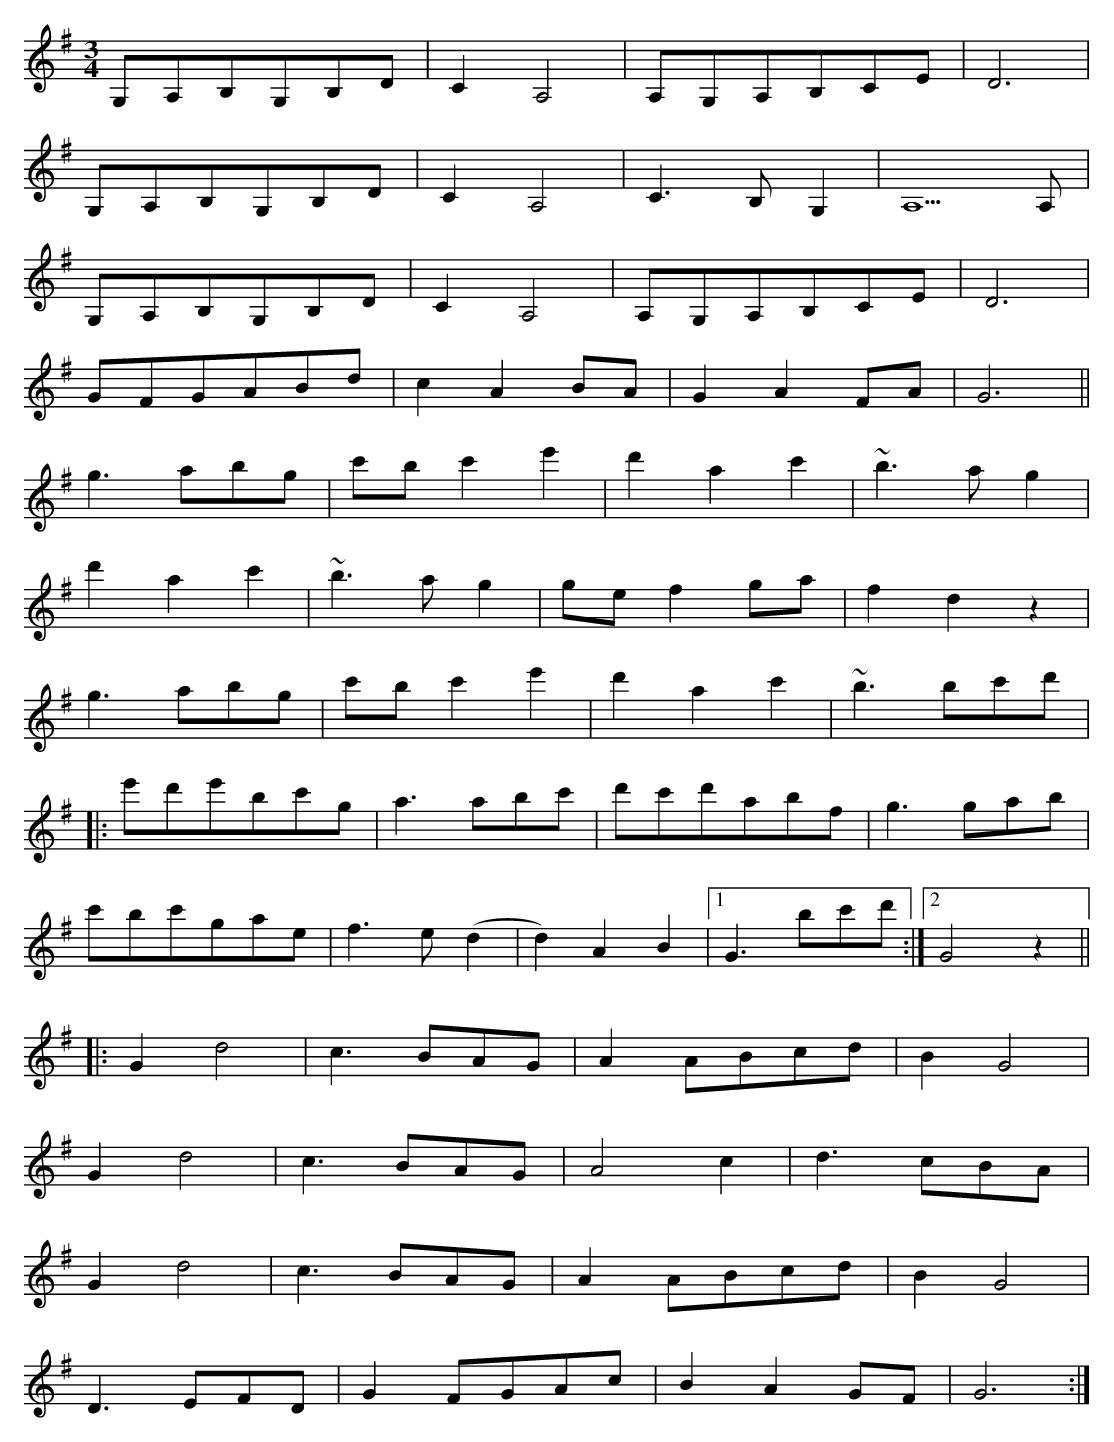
X:1
M:3/4
K:G
G,A,B,G,B,D|C2A,4|A,G,A,B,CE|D6|
G,A,B,G,B,D|C2A,4|C3B,G,2|A,5A,|
G,A,B,G,B,D|C2A,4|A,G,A,B,CE|D6|
GFGABd|c2A2BA|G2A2FA|G6||
g3abg|c'bc'2e'2|d'2a2c'2|~b3ag2|
d'2a2c'2|~b3ag2|gef2ga|f2d2z2|
g3abg|c'bc'2e'2|d'2a2c'2|~b3bc'd'|
|:e'd'e'bc'g|a3abc'|d'c'd'abf|g3gab|
c'bc'gae|f3e(d2|d2)A2B2|1 G3bc'd':|2 G4z2||
|:G2d4|c3BAG|A2ABcd|B2G4|
G2d4|c3BAG|A4c2|d3cBA|
G2d4|c3BAG|A2ABcd|B2G4|
D3EFD|G2FGAc|B2A2GF|G6:|
